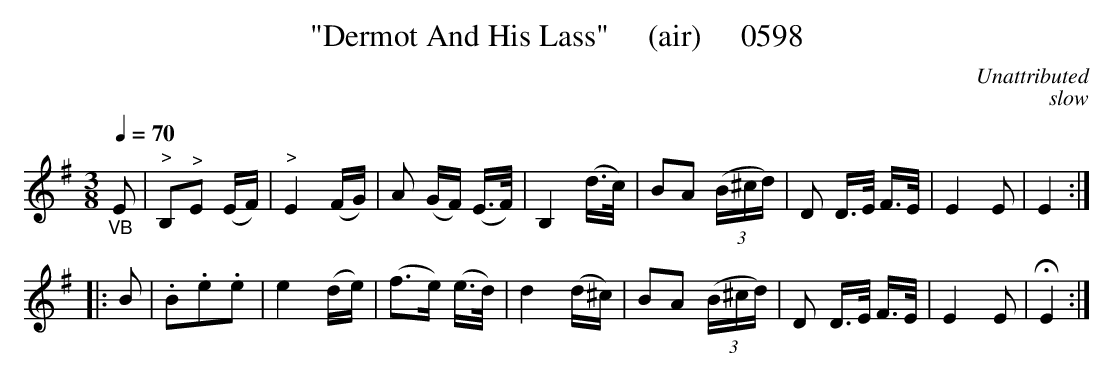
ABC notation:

X:1
T:"Dermot And His Lass"     (air)     0598
C:Unattributed
C:slow
Q:1/4=70
BRENNAN June 2003 (HTTP://WWW.SOSYOURMOM.COM)
M:3/8
L:1/16
K:G
"_VB"E2|"^>"B,2"^>"E2 (EF)|"^>"E4(FG)|A2 (GF) (E3/2F/2)|B,4(d3/2c/2)|B2A2  (3(B^cd)|D2 D3/2E/2 F3/2E/2|E4E2|E4:|
|:B2|.B2.e2.e2|e4(de)|(f3e) (e3/2d/2)|d4(d^c)|B2A2  (3(B^cd)|D2 D3/2E/2 F3/2E/2|E4E2|HE4:|
